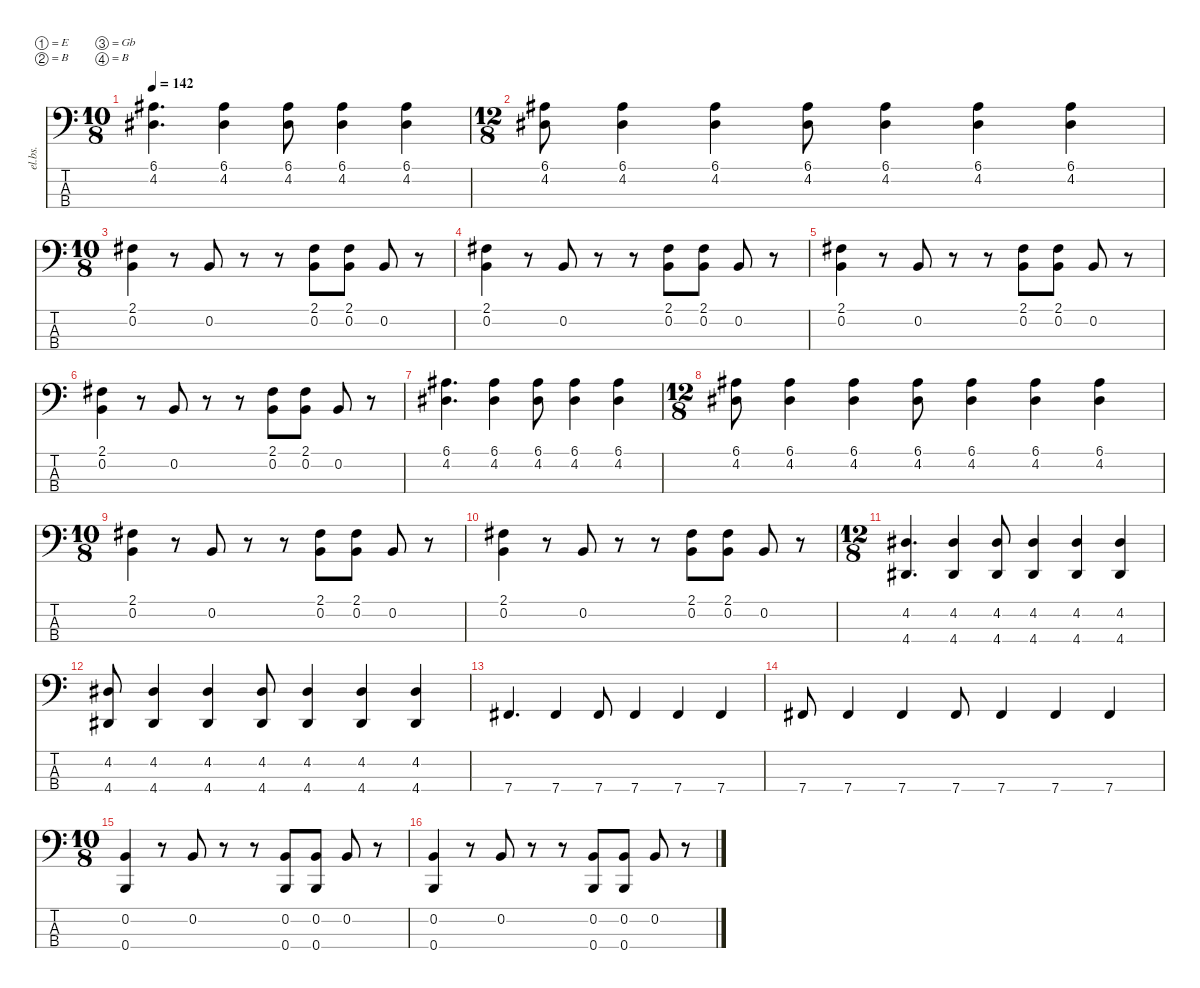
\defaultSystemsLayout 4
\hideDynamics
\bracketExtendMode nobrackets
\otherSystemsTrackNameOrientation horizontal
\track ("Bass" "el.bs.") {instrument electricbassfinger}
\staff {score tabs}
\tuning (E2 B1 Gb1 B0)
\ts (10 8)
\tempo 142
\clef f4
\ks c
(6.1{acc #} 4.2{acc #}).4{d dy f beam Down} (6.1{acc #} 4.2{acc #}).4{beam Down} (6.1{acc #} 4.2{acc #}).8{beam Down} (6.1{acc #} 4.2{acc #}).4{beam Down} (6.1{acc #} 4.2{acc #}).4{beam Down} |
\ts (12 8)
\beaming (8 3 3 3 3)
(6.1{acc #} 4.2{acc #}).8{beam Down} (6.1{acc #} 4.2{acc #}).4{beam Down} (6.1{acc #} 4.2{acc #}).4{beam Down} (6.1{acc #} 4.2{acc #}).8{beam Down} (6.1{acc #} 4.2{acc #}).4{beam Down} (6.1{acc #} 4.2{acc #}).4{beam Down} (6.1{acc #} 4.2{acc #}).4{beam Down} |
\ts (10 8)
\beaming (8 3 3 3 3)
(2.1{acc #} 0.2).4{beam Down} r.8{beam Down} 0.2.8{beam Up} r.8{beam Up} r.8{beam Up} (2.1{acc #} 0.2).8{beam Down} (2.1{acc #} 0.2).8{beam Down beam split} 0.2.8{beam Up} r.8{beam Up} |
(2.1{acc #} 0.2).4{beam Down} r.8{beam Down} 0.2.8{beam Up} r.8{beam Up} r.8{beam Up} (2.1{acc #} 0.2).8{beam Down} (2.1{acc #} 0.2).8{beam Down beam split} 0.2.8{beam Up} r.8{beam Up} |
(2.1{acc #} 0.2).4{beam Down} r.8{beam Down} 0.2.8{beam Up} r.8{beam Up} r.8{beam Up} (2.1{acc #} 0.2).8{beam Down} (2.1{acc #} 0.2).8{beam Down beam split} 0.2.8{beam Up} r.8{beam Up} |
(2.1{acc #} 0.2).4{beam Down} r.8{beam Down} 0.2.8{beam Up} r.8{beam Up} r.8{beam Up} (2.1{acc #} 0.2).8{beam Down} (2.1{acc #} 0.2).8{beam Down beam split} 0.2.8{beam Up} r.8{beam Up} |
(6.1{acc #} 4.2{acc #}).4{d beam Down} (6.1{acc #} 4.2{acc #}).4{beam Down} (6.1{acc #} 4.2{acc #}).8{beam Down} (6.1{acc #} 4.2{acc #}).4{beam Down} (6.1{acc #} 4.2{acc #}).4{beam Down} |
\ts (12 8)
\beaming (8 3 3 3 3)
(6.1{acc #} 4.2{acc #}).8{beam Down} (6.1{acc #} 4.2{acc #}).4{beam Down} (6.1{acc #} 4.2{acc #}).4{beam Down} (6.1{acc #} 4.2{acc #}).8{beam Down} (6.1{acc #} 4.2{acc #}).4{beam Down} (6.1{acc #} 4.2{acc #}).4{beam Down} (6.1{acc #} 4.2{acc #}).4{beam Down} |
\ts (10 8)
\beaming (8 3 3 3 3)
(2.1{acc #} 0.2).4{beam Down} r.8{beam Down} 0.2.8{beam Up} r.8{beam Up} r.8{beam Up} (2.1{acc #} 0.2).8{beam Down} (2.1{acc #} 0.2).8{beam Down beam split} 0.2.8{beam Up} r.8{beam Up} |
(2.1{acc #} 0.2).4{beam Down} r.8{beam Down} 0.2.8{beam Up} r.8{beam Up} r.8{beam Up} (2.1{acc #} 0.2).8{beam Down} (2.1{acc #} 0.2).8{beam Down beam split} 0.2.8{beam Up} r.8{beam Up} |
\ts (12 8)
\beaming (8 3 3 3 3)
(4.2{acc #} 4.4{acc #}).4{d beam Up} (4.2{acc #} 4.4{acc #}).4{beam Up} (4.2{acc #} 4.4{acc #}).8{beam Up} (4.2{acc #} 4.4{acc #}).4{beam Up} (4.2{acc #} 4.4{acc #}).4{beam Up} (4.2{acc #} 4.4{acc #}).4{beam Up} |
(4.2{acc #} 4.4{acc #}).8{beam Up} (4.2{acc #} 4.4{acc #}).4{beam Up} (4.2{acc #} 4.4{acc #}).4{beam Up} (4.2{acc #} 4.4{acc #}).8{beam Up} (4.2{acc #} 4.4{acc #}).4{beam Up} (4.2{acc #} 4.4{acc #}).4{beam Up} (4.2{acc #} 4.4{acc #}).4{beam Up} |
7.4{acc #}.4{d beam Up} 7.4{acc #}.4{beam Up} 7.4{acc #}.8{beam Up} 7.4{acc #}.4{beam Up} 7.4{acc #}.4{beam Up} 7.4{acc #}.4{beam Up} |
7.4{acc #}.8{beam Up} 7.4{acc #}.4{beam Up} 7.4{acc #}.4{beam Up} 7.4{acc #}.8{beam Up} 7.4{acc #}.4{beam Up} 7.4{acc #}.4{beam Up} 7.4{acc #}.4{beam Up} |
\ts (10 8)
\beaming (8 3 3 3 3)
(0.2 0.4).4{beam Up} r.8{beam Up} 0.2.8{beam Up} r.8{beam Up} r.8{beam Up} (0.2 0.4).8{beam Up} (0.2 0.4).8{beam Up beam split} 0.2.8{beam Up} r.8{beam Up} |
(0.2 0.4).4{beam Up} r.8{beam Up} 0.2.8{beam Up} r.8{beam Up} r.8{beam Up} (0.2 0.4).8{beam Up} (0.2 0.4).8{beam Up beam split} 0.2.8{beam Up} r.8{beam Up}
